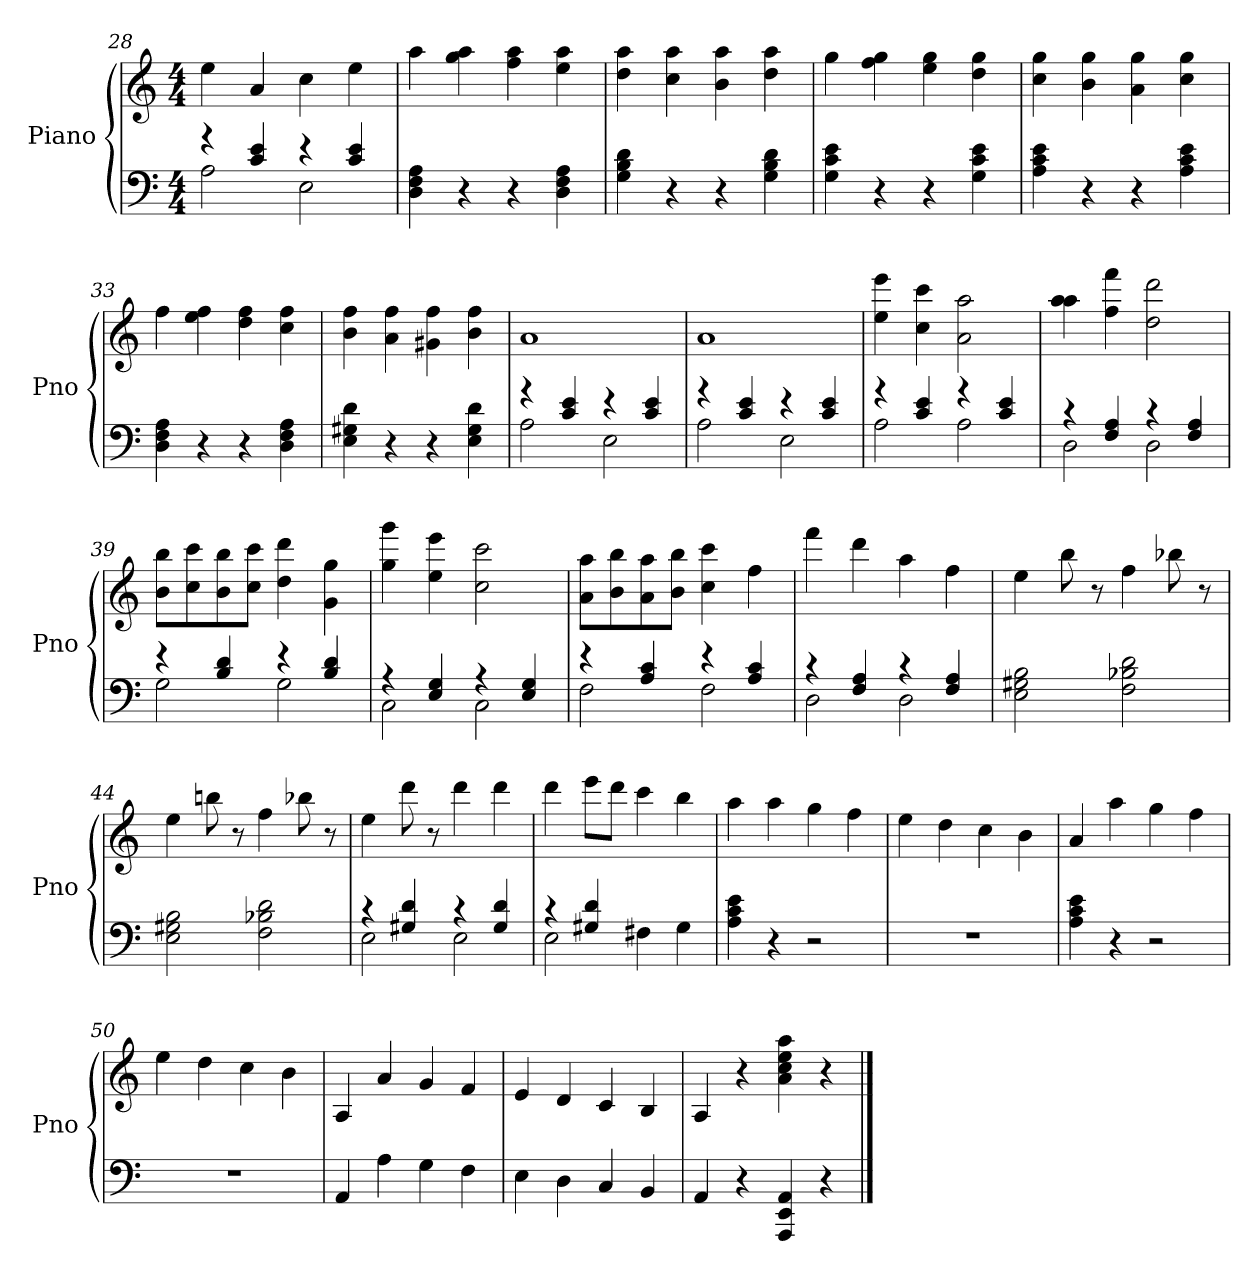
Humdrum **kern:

**kern	**kern
*part2	*part1
*staff2	*staff1
*I"Piano	*I"Piano
*I'Pno	*I'Pno
*clefF4	*clefG2
*k[]	*k[]
*M4/4	*M4/4
=28	=28
*^	*
4r	2A\	4ee\
4c/ 4e/	.	4a/
4r	2E\	4cc\
4c/ 4e/	.	4ee\
*v	*v	*
!!LO:LB:g=z
=29	=29
4D\ 4F\ 4A\	4aa\
4r	4gg\ 4aa\
4r	4ff\ 4aa\
4D\ 4F\ 4A\	4ee\ 4aa\
=30	=30
4G\ 4B\ 4d\	4dd\ 4aa\
4r	4cc\ 4aa\
4r	4b\ 4aa\
4G\ 4B\ 4d\	4dd\ 4aa\
=31	=31
4G\ 4c\ 4e\	4gg\
4r	4ff\ 4gg\
4r	4ee\ 4gg\
4G\ 4c\ 4e\	4dd\ 4gg\
=32	=32
4A\ 4c\ 4e\	4cc\ 4gg\
4r	4b\ 4gg\
4r	4a\ 4gg\
4A\ 4c\ 4e\	4cc\ 4gg\
!!LO:LB:g=z
=33	=33
4D\ 4F\ 4A\	4ff\
4r	4ee\ 4ff\
4r	4dd\ 4ff\
4D\ 4F\ 4A\	4cc\ 4ff\
=34	=34
4E\ 4G#X\ 4d\	4b\ 4ff\
4r	4a\ 4ff\
4r	4g#X\ 4ff\
4E\ 4G#\ 4d\	4b\ 4ff\
=35	=35
*^	*
4r	2A\	1a
4c/ 4e/	.	.
4r	2E\	.
4c/ 4e/	.	.
=36	=36	=36
4r	2A\	1a
4c/ 4e/	.	.
4r	2E\	.
4c/ 4e/	.	.
!!LO:LB:g=z
=37	=37	=37
4r	2A\	4ee\ 4eee\
4c/ 4e/	.	4cc\ 4ccc\
4r	2A\	2a\ 2aa\
4c/ 4e/	.	.
=38	=38	=38
4r	2D\	4aa\ 4aa\
4F/ 4A/	.	4ff\ 4fff\
4r	2D\	2dd\ 2ddd\
4F/ 4A/	.	.
=39	=39	=39
4r	2G\	8b\ 8bb\L
.	.	8cc\ 8ccc\
4B/ 4d/	.	8b\ 8bb\
.	.	8cc\ 8ccc\J
4r	2G\	4dd\ 4ddd\
4B/ 4d/	.	4g\ 4gg\
!!LO:LB:g=z
=40	=40	=40
4r	2C\	4gg\ 4ggg\
4E/ 4G/	.	4ee\ 4eee\
4r	2C\	2cc\ 2ccc\
4E/ 4G/	.	.
=41	=41	=41
4r	2F\	8a\ 8aa\L
.	.	8b\ 8bb\
4A/ 4c/	.	8a\ 8aa\
.	.	8b\ 8bb\J
4r	2F\	4cc\ 4ccc\
4A/ 4c/	.	4ff\
=42	=42	=42
4r	2D\	4fff\
4F/ 4A/	.	4ddd\
4r	2D\	4aa\
4F/ 4A/	.	4ff\
*v	*v	*
!!LO:LB:g=z
=43	=43
2E\ 2G#X\ 2B\	4ee\
.	8bb\
.	8r
2F\ 2B-X\ 2d\	4ff\
.	8bb-X\
.	8r
=44	=44
2E\ 2G#X\ 2B\	4ee\
.	8bbn\
.	8r
2F\ 2B-X\ 2d\	4ff\
.	8bb-X\
.	8r
=45	=45
*^	*
4r	2E\	4ee\
4G#X/ 4d/	.	8ddd\
.	.	8r
4r	2E\	4ddd\
4G#/ 4d/	.	4ddd\
!!LO:LB:g=z
=46	=46	=46
4r	2E\	4ddd\
4G#X/ 4d/	.	8eee\L
.	.	8ddd\J
2ryy	4F#X\	4ccc\
.	4G#\	4bb\
*v	*v	*
=47	=47
4A\ 4c\ 4e\	4aa\
4r	4aa\
2r	4gg\
.	4ff\
=48	=48
1r	4ee\
.	4dd\
.	4cc\
.	4b\
=49	=49
4A\ 4c\ 4e\	4a/
4r	4aa\
2r	4gg\
.	4ff\
!!LO:PB:g=z
=50	=50
1r	4ee\
.	4dd\
.	4cc\
.	4b\
=51	=51
4AA/	4A/
4A\	4a/
4G\	4g/
4F\	4f/
=52	=52
4E\	4e/
4D\	4d/
4C/	4c/
4BB/	4B/
=53	=53
4AA/	4A/
4r	4r
4AAA/ 4EE/ 4AA/	4a\ 4cc\ 4ee\ 4aa\
4r	4r
==	==
*-	*-
